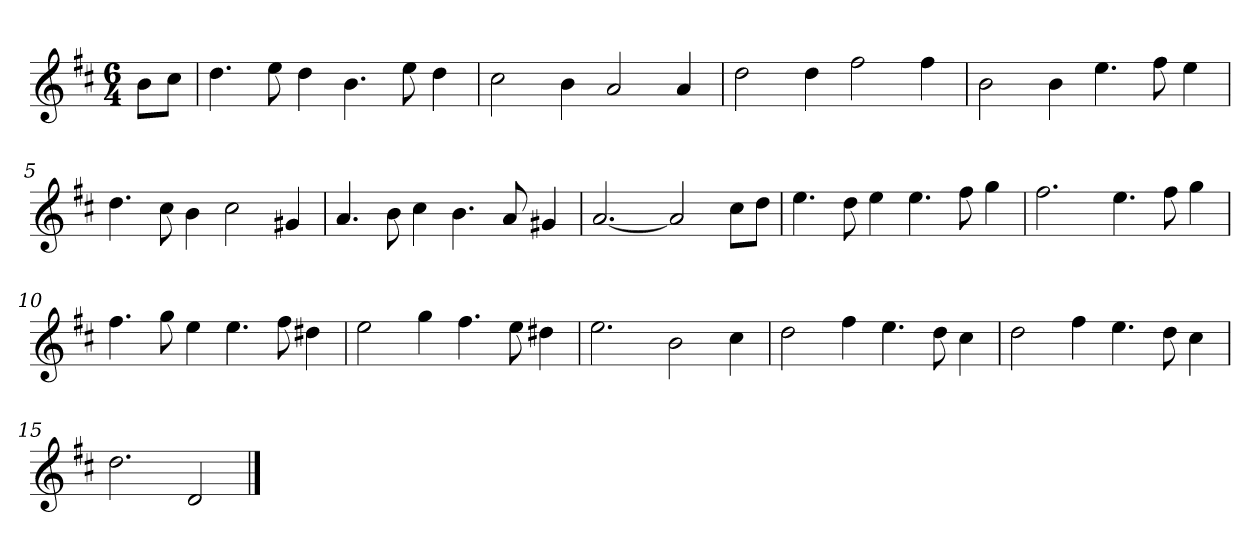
**kern
*part1
*staff1
*k[f#c#]
*M6/4
*MM120
=
8bL
8cc#J
=1
4.dd
8ee
4dd
4.b
8ee
4dd
=2
2cc#
4b
2a
4a
=3
2dd
4dd
2ff#
4ff#
=4
2b
4b
4.ee
8ff#
4ee
=5
4.dd
8cc#
4b
2cc#
4g#X
=6
4.a
8b
4cc#
4.b
8a
4g#X
=7
[2.a
2a]
8cc#L
8ddJ
=8
4.ee
8dd
4ee
4.ee
8ff#
4gg
=9
2.ff#
4.ee
8ff#
4gg
=10
4.ff#
8gg
4ee
4.ee
8ff#
4dd#X
=11
2ee
4gg
4.ff#
8ee
4dd#X
=12
2.ee
2b
4cc#
=13
2dd
4ff#
4.ee
8dd
4cc#
=14
2dd
4ff#
4.ee
8dd
4cc#
=15
2.dd
2d
==
*-
